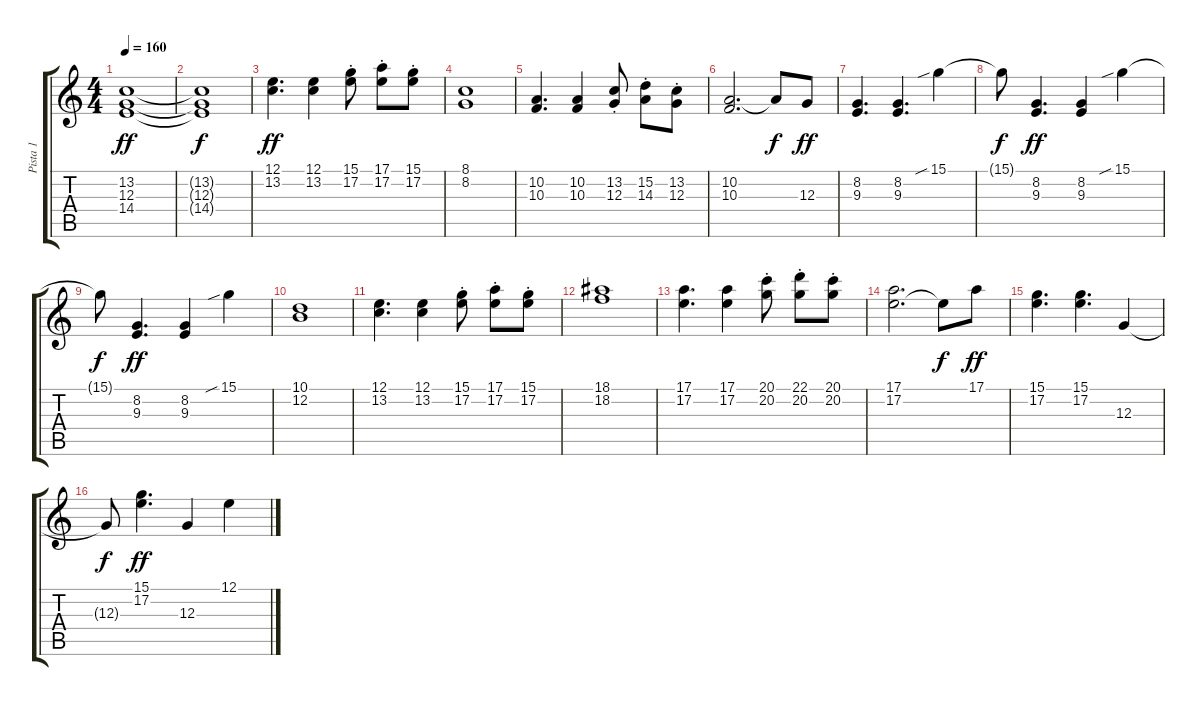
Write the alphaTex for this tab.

\track ("Pista 1" "Pista 1") {instrument accordion}
\staff {score tabs}
\tuning (E4 B3 G3 D3 A2 E2) {hide}
\ts (4 4)
\tempo 160
\clef g2
\ks c
(13.2 12.3 14.4).1{dy ff} |
(13.2{t} 12.3{t} 14.4{t}).1{dy f} |
(12.1 13.2).4{d dy ff} (12.1 13.2).4 (15.1{st} 17.2{st}).8 (17.1{st} 17.2{st}).8 (15.1{st} 17.2{st}).8 |
(8.1 8.2).1 |
(10.2 10.3).4{d} (10.2 10.3).4 (13.2{st} 12.3{st}).8 (15.2{st} 14.3{st}).8 (13.2{st} 12.3{st}).8 |
(10.2 10.3).2{d} 10.2{t}.8{dy f} 12.3.8{dy ff} |
(8.2 9.3).4{d} (8.2 9.3).4{d} 15.1{sib}.4 |
15.1{t}.8{dy f} (8.2 9.3).4{d dy ff} (8.2 9.3).4 15.1{sib}.4 |
15.1{t}.8{dy f} (8.2 9.3).4{d dy ff} (8.2 9.3).4 15.1{sib}.4 |
(10.1 12.2).1 |
(12.1 13.2).4{d} (12.1 13.2).4 (15.1{st} 17.2{st}).8 (17.1{st} 17.2{st}).8 (15.1{st} 17.2{st}).8 |
(18.1 18.2).1 |
(17.1 17.2).4{d} (17.1 17.2).4 (20.1{st} 20.2{st}).8 (22.1{st} 20.2{st}).8 (20.1{st} 20.2{st}).8 |
(17.1 17.2).2{d} 17.2{t}.8{dy f} 17.1.8{dy ff} |
(15.1 17.2).4{d} (15.1 17.2).4{d} 12.3.4 |
12.3{t}.8{dy f} (15.1 17.2).4{d dy ff} 12.3.4 12.1.4
